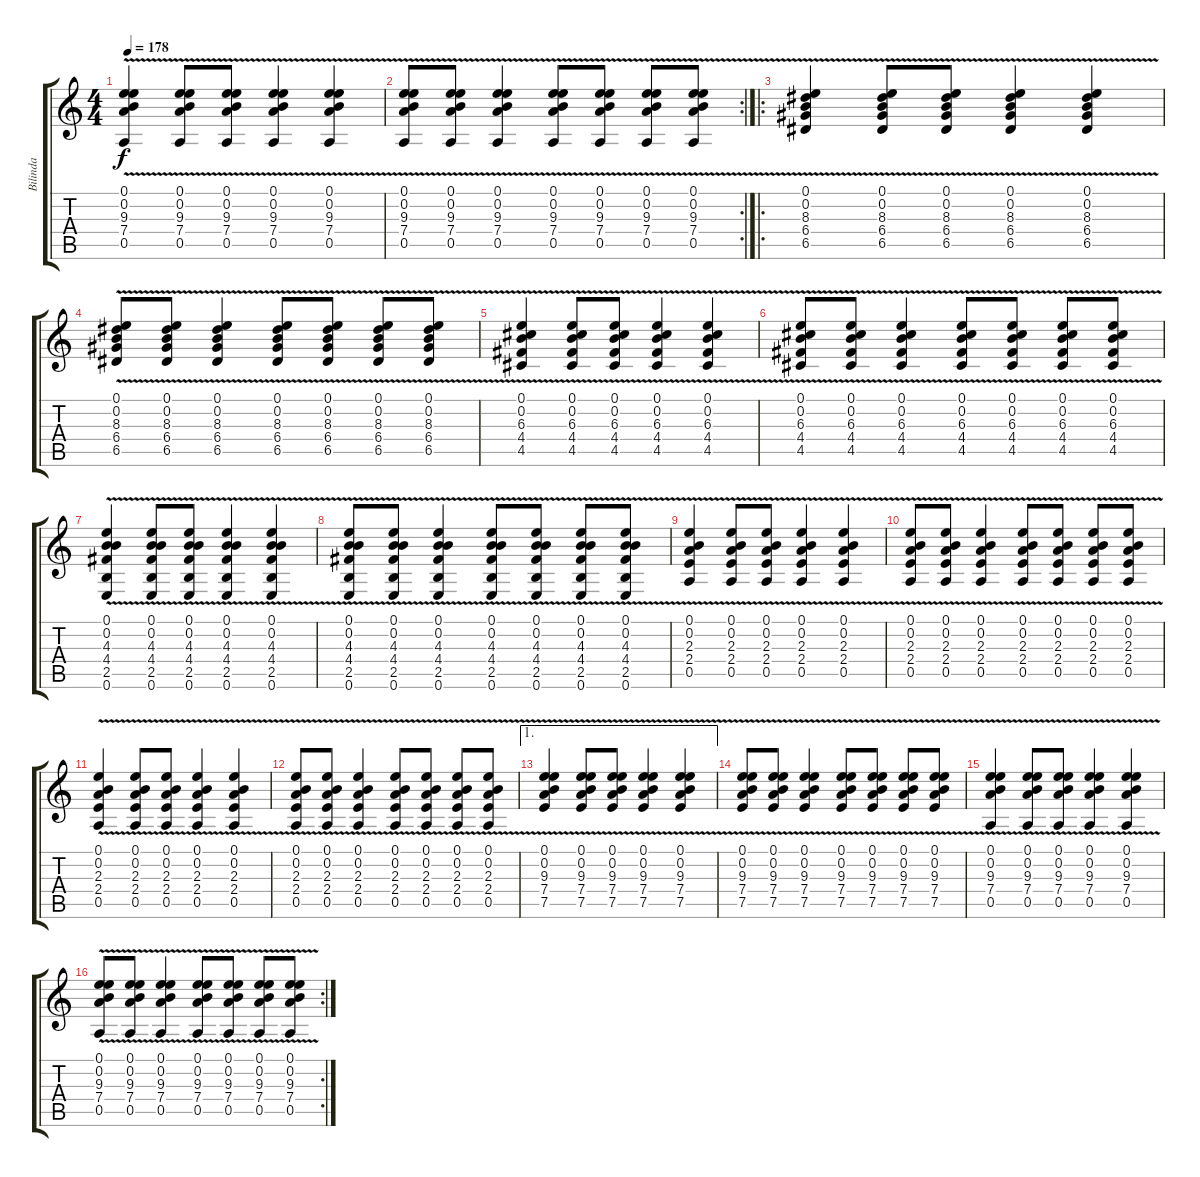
\track ("Bilinda" "Bilinda") {instrument distortionguitar}
\staff {score tabs}
\tuning (E4 B3 G3 D3 A2 E2) {hide}
\ts (4 4)
\tempo 178
\clef g2
\ks c
(0.1 0.2 9.3{v} 7.4 0.5).4{dy f} (0.1 0.2 9.3{v} 7.4 0.5).8 (0.1 0.2 9.3{v} 7.4 0.5).8 (0.1 0.2 9.3{v} 7.4 0.5).4 (0.1 0.2 9.3{v} 7.4 0.5).4 |
\rc 2
(0.1 0.2 9.3{v} 7.4 0.5).8 (0.1 0.2 9.3{v} 7.4 0.5).8 (0.1 0.2 9.3{v} 7.4 0.5).4 (0.1 0.2 9.3{v} 7.4 0.5).8 (0.1 0.2 9.3{v} 7.4 0.5).8 (0.1 0.2 9.3{v} 7.4 0.5).8 (0.1 0.2 9.3{v} 7.4 0.5).8 |
\ro
(0.1 0.2 8.3{v} 6.4 6.5).4 (0.1 0.2 8.3{v} 6.4 6.5).8 (0.1 0.2 8.3{v} 6.4 6.5).8 (0.1 0.2 8.3{v} 6.4 6.5).4 (0.1 0.2 8.3{v} 6.4 6.5).4 |
(0.1 0.2 8.3{v} 6.4 6.5).8 (0.1 0.2 8.3{v} 6.4 6.5).8 (0.1 0.2 8.3{v} 6.4 6.5).4 (0.1 0.2 8.3{v} 6.4 6.5).8 (0.1 0.2 8.3{v} 6.4 6.5).8 (0.1 0.2 8.3{v} 6.4 6.5).8 (0.1 0.2 8.3{v} 6.4 6.5).8 |
(0.1 0.2 6.3{v} 4.4 4.5).4 (0.1 0.2 6.3{v} 4.4 4.5).8 (0.1 0.2 6.3{v} 4.4 4.5).8 (0.1 0.2 6.3{v} 4.4 4.5).4 (0.1 0.2 6.3{v} 4.4 4.5).4 |
(0.1 0.2 6.3{v} 4.4 4.5).8 (0.1 0.2 6.3{v} 4.4 4.5).8 (0.1 0.2 6.3{v} 4.4 4.5).4 (0.1 0.2 6.3{v} 4.4 4.5).8 (0.1 0.2 6.3{v} 4.4 4.5).8 (0.1 0.2 6.3{v} 4.4 4.5).8 (0.1 0.2 6.3{v} 4.4 4.5).8 |
(0.1 0.2 4.3{v} 4.4 2.5 0.6).4 (0.1 0.2 4.3{v} 4.4 2.5 0.6).8 (0.1 0.2 4.3{v} 4.4 2.5 0.6).8 (0.1 0.2 4.3{v} 4.4 2.5 0.6).4 (0.1 0.2 4.3{v} 4.4 2.5 0.6).4 |
(0.1 0.2 4.3{v} 4.4 2.5 0.6).8 (0.1 0.2 4.3{v} 4.4 2.5 0.6).8 (0.1 0.2 4.3{v} 4.4 2.5 0.6).4 (0.1 0.2 4.3{v} 4.4 2.5 0.6).8 (0.1 0.2 4.3{v} 4.4 2.5 0.6).8 (0.1 0.2 4.3{v} 4.4 2.5 0.6).8 (0.1 0.2 4.3{v} 4.4 2.5 0.6).8 |
(0.1 0.2 2.3{v} 2.4 0.5).4 (0.1 0.2 2.3{v} 2.4 0.5).8 (0.1 0.2 2.3{v} 2.4 0.5).8 (0.1 0.2 2.3{v} 2.4 0.5).4 (0.1 0.2 2.3{v} 2.4 0.5).4 |
(0.1 0.2 2.3{v} 2.4 0.5).8 (0.1 0.2 2.3{v} 2.4 0.5).8 (0.1 0.2 2.3{v} 2.4 0.5).4 (0.1 0.2 2.3{v} 2.4 0.5).8 (0.1 0.2 2.3{v} 2.4 0.5).8 (0.1 0.2 2.3{v} 2.4 0.5).8 (0.1 0.2 2.3{v} 2.4 0.5).8 |
(0.1 0.2 2.3{v} 2.4 0.5).4 (0.1 0.2 2.3{v} 2.4 0.5).8 (0.1 0.2 2.3{v} 2.4 0.5).8 (0.1 0.2 2.3{v} 2.4 0.5).4 (0.1 0.2 2.3{v} 2.4 0.5).4 |
(0.1 0.2 2.3{v} 2.4 0.5).8 (0.1 0.2 2.3{v} 2.4 0.5).8 (0.1 0.2 2.3{v} 2.4 0.5).4 (0.1 0.2 2.3{v} 2.4 0.5).8 (0.1 0.2 2.3{v} 2.4 0.5).8 (0.1 0.2 2.3{v} 2.4 0.5).8 (0.1 0.2 2.3{v} 2.4 0.5).8 |
\ae 1
(0.1 0.2 9.3{v} 7.4 7.5).4 (0.1 0.2 9.3{v} 7.4 7.5).8 (0.1 0.2 9.3{v} 7.4 7.5).8 (0.1 0.2 9.3{v} 7.4 7.5).4 (0.1 0.2 9.3{v} 7.4 7.5).4 |
(0.1 0.2 9.3{v} 7.4 7.5).8 (0.1 0.2 9.3{v} 7.4 7.5).8 (0.1 0.2 9.3{v} 7.4 7.5).4 (0.1 0.2 9.3{v} 7.4 7.5).8 (0.1 0.2 9.3{v} 7.4 7.5).8 (0.1 0.2 9.3{v} 7.4 7.5).8 (0.1 0.2 9.3{v} 7.4 7.5).8 |
(0.1 0.2 9.3{v} 7.4 0.5).4 (0.1 0.2 9.3{v} 7.4 0.5).8 (0.1 0.2 9.3{v} 7.4 0.5).8 (0.1 0.2 9.3{v} 7.4 0.5).4 (0.1 0.2 9.3{v} 7.4 0.5).4 |
\rc 2
(0.1 0.2 9.3{v} 7.4 0.5).8 (0.1 0.2 9.3{v} 7.4 0.5).8 (0.1 0.2 9.3{v} 7.4 0.5).4 (0.1 0.2 9.3{v} 7.4 0.5).8 (0.1 0.2 9.3{v} 7.4 0.5).8 (0.1 0.2 9.3{v} 7.4 0.5).8 (0.1 0.2 9.3{v} 7.4 0.5).8
